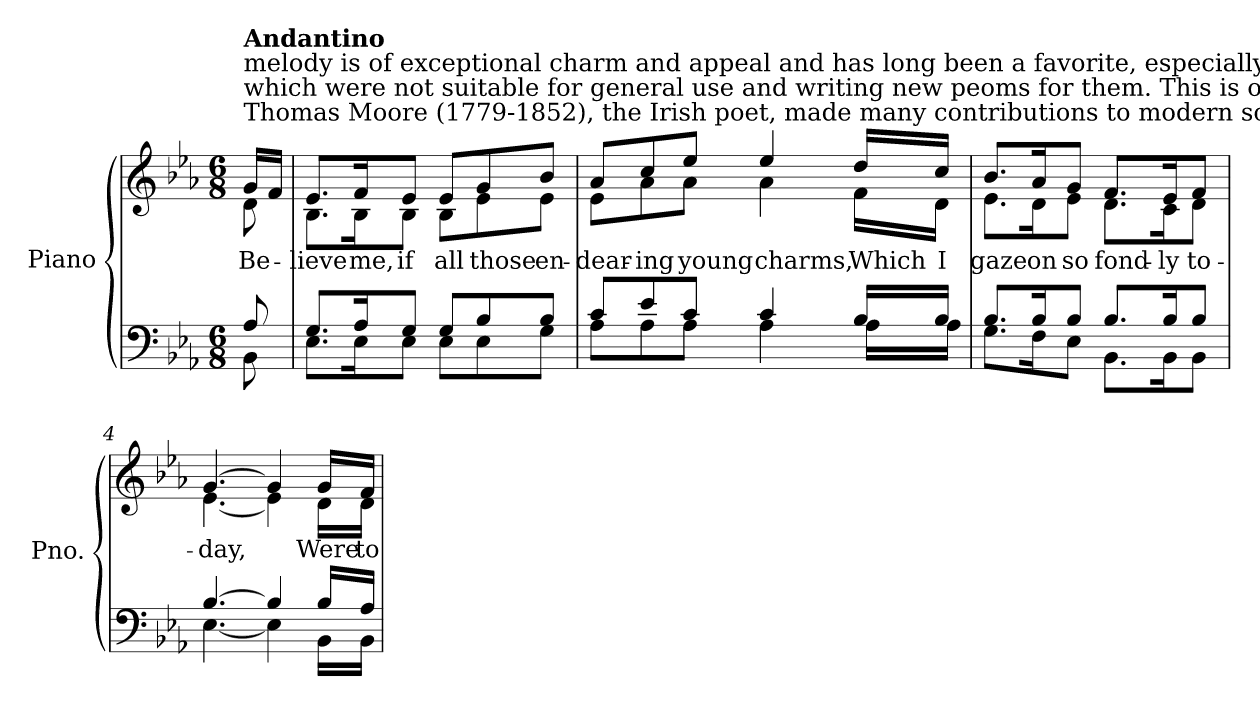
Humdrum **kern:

**kern	**kern	**text
*part1	*part1	*part1
*staff2	*staff1	*staff1
*I"Piano	*	*
*I'Pno.	*	*
!!LO:PB:g=z
*clefF4	*clefG2	*
*k[b-e-a-]	*k[b-e-a-]	*
*E-:	*E-:	*
*M6/8	*M6/8	*
=	=	=
*^	*^	*
!	!	!LO:TX:a:t=Thomas Moore (1779-1852), the Irish poet, made many contributions to modern song by taking old Irish folk-tunes	!	!
!	!	!LO:TX:t=which were not suitable for general use and writing new peoms for them.  This is one of the best of his songs.  The	!	!
!	!	!LO:TX:t=melody is of exceptional charm and appeal and has long been a favorite, especially as the college song "Fair Harvard."	!	!
!	!	!LO:TX:a:B:t=Andantino	!	!
!	!	!	!	!LO:LY:b:color=#000000
8A-i/	8BB-i\	16gi/LL	8di\	Be-
.	.	16fi/JJ	.	.
=1	=1	=1	=1	=1
!	!	!	!	!LO:LY:b:color=#000000
8.Gi/L	8.E-i\L	8.e-i/L	8.B-i\L	-lieve
!	!	!	!	!LO:LY:b:color=#000000
16A-i/k	16E-i\k	16fi/k	16B-i\k	me,
!	!	!	!	!LO:LY:b:color=#000000
8Gi/J	8E-i\J	8e-i/J	8B-i\J	if
!	!	!	!	!LO:LY:b:color=#000000
8Gi/L	8E-i\L	8e-i/L	8B-i\L	all
!	!	!	!	!LO:LY:b:color=#000000
8B-i/	8E-i\	8gi/	8e-i\	those
!	!	!	!	!LO:LY:b:color=#000000
8B-i/J	8Gi\J	8b-i/J	8e-i\J	en-
=2	=2	=2	=2	=2
!	!	!	!	!LO:LY:b:color=#000000
8ci/L	8A-i\L	8a-i/L	8e-i\L	-dear-
!	!	!	!	!LO:LY:b:color=#000000
8e-i/	8A-i\	8cci/	8a-i\	-ing
!	!	!	!	!LO:LY:b:color=#000000
8ci/J	8A-i\J	8ee-i/J	8a-i\J	young
!	!	!	!	!LO:LY:b:color=#000000
4ci/	4A-i\	4ee-i/	4a-i\	charms,
!	!	!	!	!LO:LY:b:color=#000000
16B-i/LL	16A-i\LL	16ddi/LL	16fi\LL	Which
!	!	!	!	!LO:LY:b:color=#000000
16B-i/JJ	16A-i\JJ	16cci/JJ	16di\JJ	I
=3	=3	=3	=3	=3
!	!	!	!	!LO:LY:b:color=#000000
8.B-i/L	8.Gi\L	8.b-i/L	8.e-i\L	gaze
!	!	!	!	!LO:LY:b:color=#000000
16B-i/k	16Fi\k	16a-i/k	16di\k	on
!	!	!	!	!LO:LY:b:color=#000000
8B-i/J	8E-i\J	8gi/J	8e-i\J	so
!	!	!	!	!LO:LY:b:color=#000000
8.B-i/L	8.BB-i\L	8.fi/L	8.di\L	fond-
!	!	!	!	!LO:LY:b:color=#000000
16B-i/k	16BB-i\k	16e-i/k	16ci\k	-ly
!	!	!	!	!LO:LY:b:color=#000000
8B-i/J	8BB-i\J	8fi/J	8di\J	to-
=4	=4	=4	=4	=4
!	!	!	!	!LO:LY:b:color=#000000
[4.B-i/	[4.E-i\	[4.gi/	[4.e-i\	-day,
4B-i/]	4E-i\]	4gi/]	4e-i\]	.
!	!	!	!	!LO:LY:b:color=#000000
16B-i/LL	16BB-i\LL	16gi/LL	16di\LL	Were
!	!	!	!	!LO:LY:b:color=#000000
16A-i/JJ	16BB-i\JJ	16fi/JJ	16di\JJ	to
*v	*v	*	*	*
*	*v	*v	*
=	=	=
*-	*-	*-
